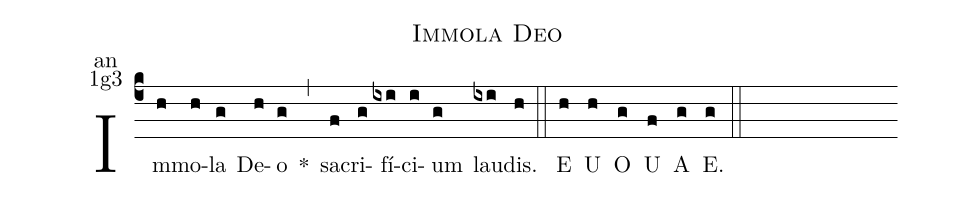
name:Immola Deo;
office-part:an;
mode:1g3;
%%
(c4) Im(h)mo(h)la(g) De(h)o(g) <sp>*</sp>(,) sa(f)cri(g)fí(ixi)ci(i)um(g) lau(ixi)dis.(h) (::) <eu>E(h) U(h) O(g) U(f) A(g) E.(g) </eu>(::)
